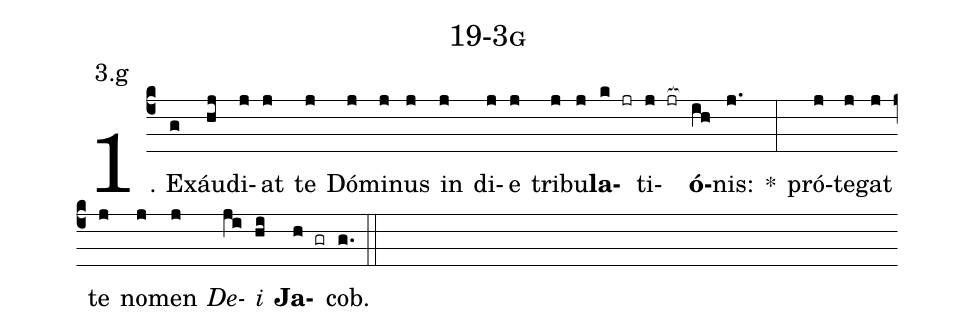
name: 19-3g;
annotation: 3.g;
%%
(c4)1. Ex(g)áu(hj)di(j)at(j) te(j) Dó(j)mi(j)nus(j) in(j) di(j)e(j) tri(j)bu(j)<b>la</b>(k jr)ti(j jr[ocb:1{])<b>ó</b>(ih[ocb:0}])nis:(j.) *(:) pró(j)te(j)gat(j) te(j) no(j)men(j) <i>De</i>(ji)<i>i</i>(hi) <b>Ja</b>(h gr)cob.(g.) (::)
